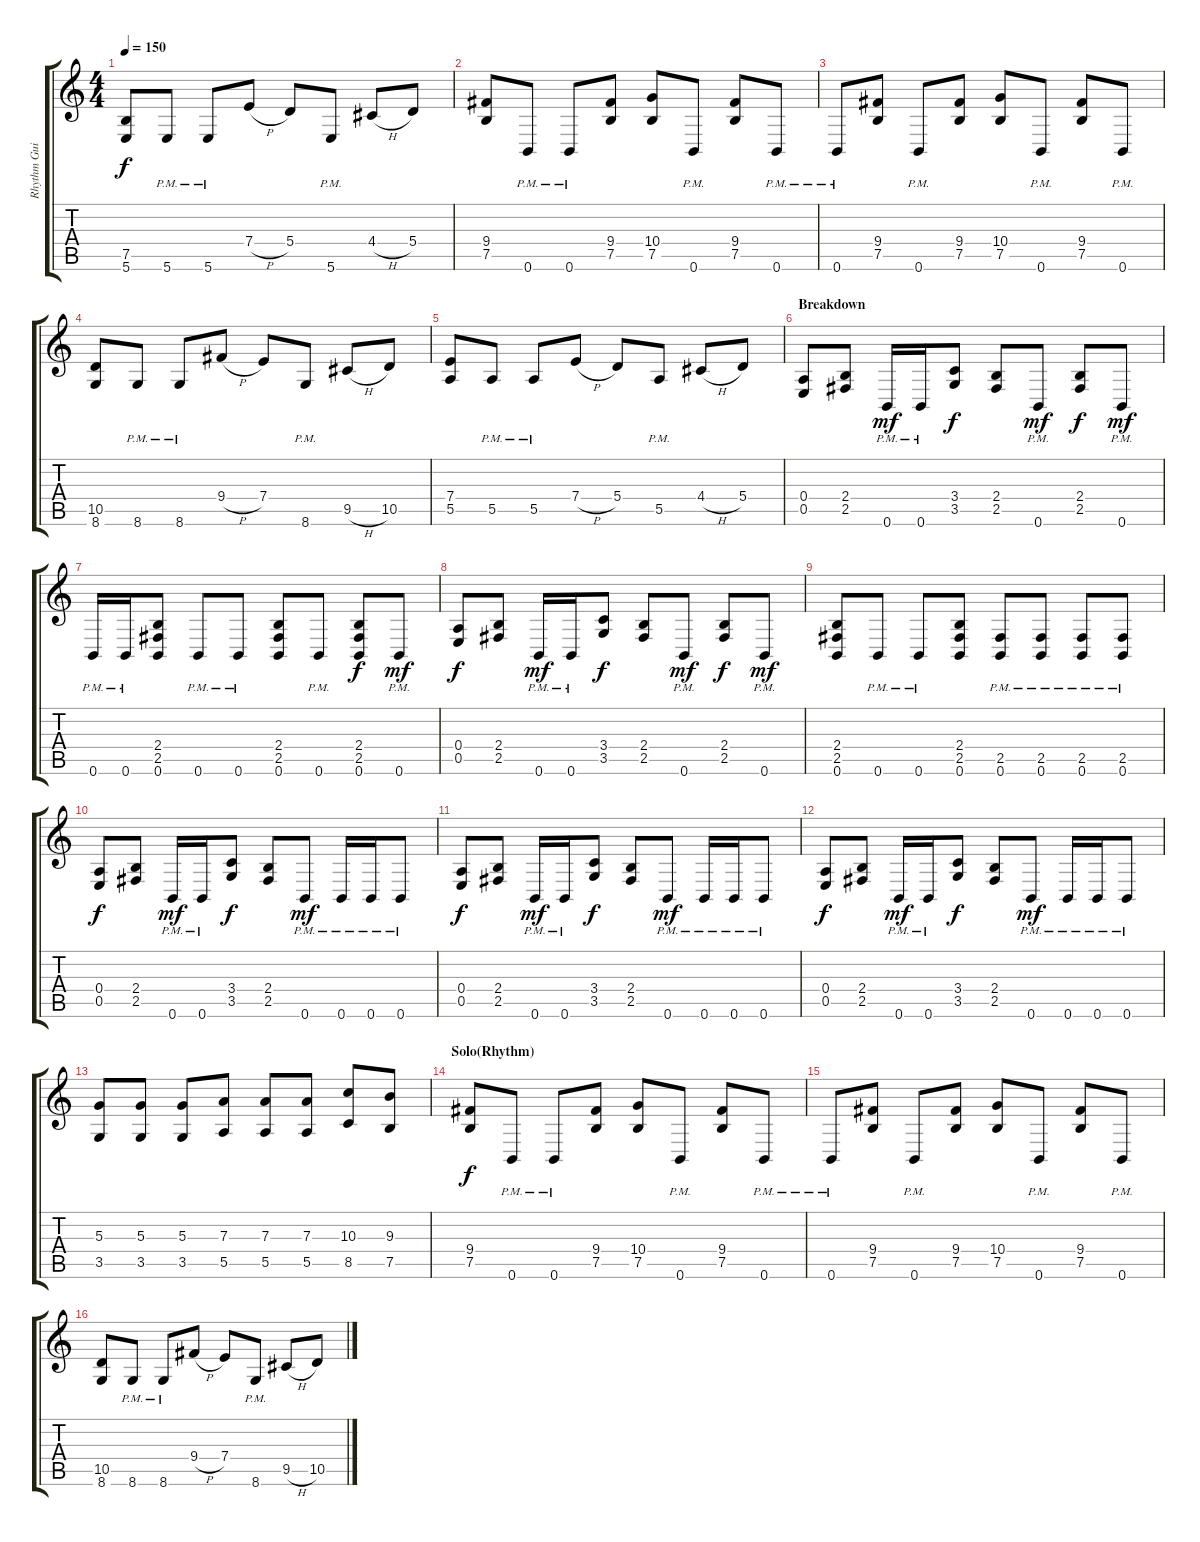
\track ("Rhythm Guitar" "Rhythm Gui") {instrument distortionguitar}
\staff {score tabs}
\tuning (B3 Gb3 D3 A2 E2 B1) {hide}
\ts (4 4)
\tempo 150
\clef g2
\ks c
(7.5 5.6).8{dy f} 5.6{pm}.8 5.6{pm}.8 7.4{h}.8 5.4.8 5.6{pm}.8 4.4{h}.8 5.4.8 |
(9.4 7.5).8 0.6{pm}.8 0.6{pm}.8 (9.4 7.5).8 (10.4 7.5).8 0.6{pm}.8 (9.4 7.5).8 0.6{pm}.8 |
0.6{pm}.8 (9.4 7.5).8 0.6{pm}.8 (9.4 7.5).8 (10.4 7.5).8 0.6{pm}.8 (9.4 7.5).8 0.6{pm}.8 |
(10.5 8.6).8 8.6{pm}.8 8.6{pm}.8 9.4{h}.8 7.4.8 8.6{pm}.8 9.5{h}.8 10.5.8 |
(7.4 5.5).8 5.5{pm}.8 5.5{pm}.8 7.4{h}.8 5.4.8 5.5{pm}.8 4.4{h}.8 5.4.8 |
\section ("" "Breakdown")
(0.4 0.5).8 (2.4 2.5).8 0.6{pm}.16{dy mf} 0.6{pm}.16 (3.4 3.5).8{dy f} (2.4 2.5).8 0.6{pm}.8{dy mf} (2.4 2.5).8{dy f} 0.6{pm}.8{dy mf} |
0.6{pm}.16 0.6{pm}.16 (2.4 2.5 0.6).8 0.6{pm}.8 0.6{pm}.8 (2.4 2.5 0.6).8 0.6{pm}.8 (2.4 2.5 0.6).8{dy f} 0.6{pm}.8{dy mf} |
(0.4 0.5).8{dy f} (2.4 2.5).8 0.6{pm}.16{dy mf} 0.6{pm}.16 (3.4 3.5).8{dy f} (2.4 2.5).8 0.6{pm}.8{dy mf} (2.4 2.5).8{dy f} 0.6{pm}.8{dy mf} |
(2.4 2.5 0.6).8 0.6{pm}.8 0.6{pm}.8 (2.4 2.5 0.6).8 (2.5{pm} 0.6{pm}).8 (2.5{pm} 0.6{pm}).8 (2.5{pm} 0.6{pm}).8 (2.5{pm} 0.6{pm}).8 |
(0.4 0.5).8{dy f} (2.4 2.5).8 0.6{pm}.16{dy mf} 0.6{pm}.16 (3.4 3.5).8{dy f} (2.4 2.5).8 0.6{pm}.8{dy mf} 0.6{pm}.16 0.6{pm}.16 0.6{pm}.8 |
(0.4 0.5).8{dy f} (2.4 2.5).8 0.6{pm}.16{dy mf} 0.6{pm}.16 (3.4 3.5).8{dy f} (2.4 2.5).8 0.6{pm}.8{dy mf} 0.6{pm}.16 0.6{pm}.16 0.6{pm}.8 |
(0.4 0.5).8{dy f} (2.4 2.5).8 0.6{pm}.16{dy mf} 0.6{pm}.16 (3.4 3.5).8{dy f} (2.4 2.5).8 0.6{pm}.8{dy mf} 0.6{pm}.16 0.6{pm}.16 0.6{pm}.8 |
(5.3 3.5).8 (5.3 3.5).8 (5.3 3.5).8 (7.3 5.5).8 (7.3 5.5).8 (7.3 5.5).8 (10.3 8.5).8 (9.3 7.5).8 |
\section ("" "Solo(Rhythm)")
(9.4 7.5).8{dy f} 0.6{pm}.8 0.6{pm}.8 (9.4 7.5).8 (10.4 7.5).8 0.6{pm}.8 (9.4 7.5).8 0.6{pm}.8 |
0.6{pm}.8 (9.4 7.5).8 0.6{pm}.8 (9.4 7.5).8 (10.4 7.5).8 0.6{pm}.8 (9.4 7.5).8 0.6{pm}.8 |
(10.5 8.6).8 8.6{pm}.8 8.6{pm}.8 9.4{h}.8 7.4.8 8.6{pm}.8 9.5{h}.8 10.5.8
